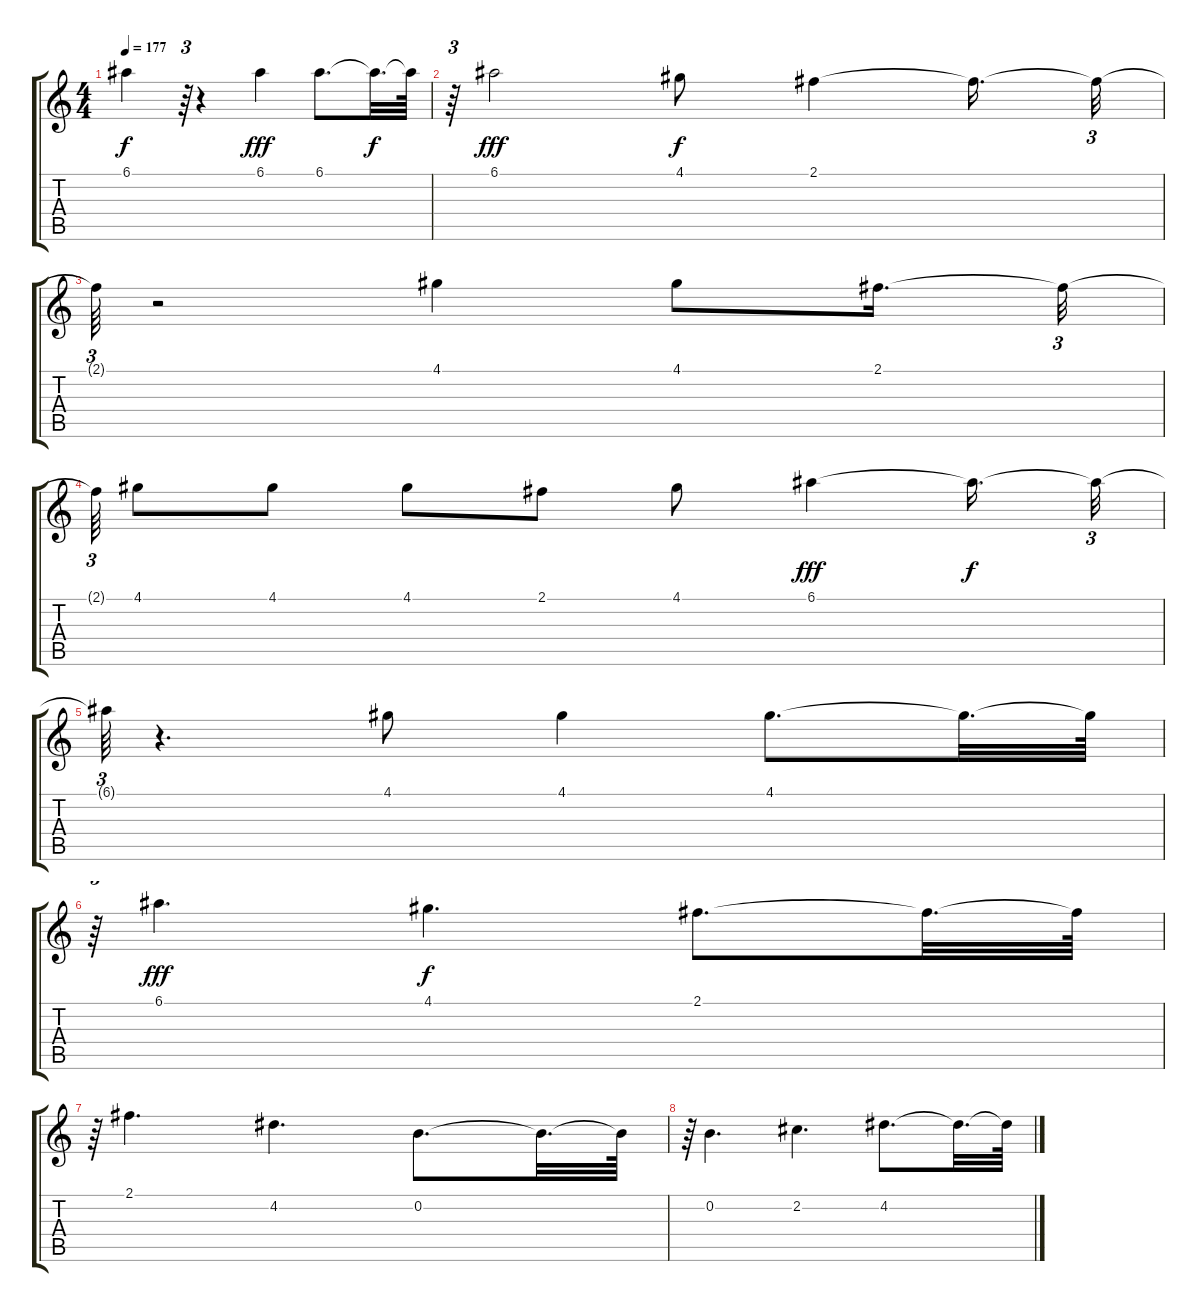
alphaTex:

\track "" {instrument electricguitarjazz}
\staff {score tabs}
\tuning (E4 B3 G3 D3 A2 E2) {hide}
\ts (4 4)
\tempo 177
\clef g2
\ks c
6.1{t}.4{dy f} r.64{tu (3 2)} r.4 6.1.4{dy fff} 6.1.8{d} 6.1{t}.32{d dy f} 6.1{t}.64 |
r.64{tu (3 2)} 6.1.2{dy fff} 4.1.8{dy f} 2.1.4 2.1{t}.16{d} 2.1{t}.32{tu (3 2)} |
2.1{t}.64{tu (3 2)} r.2 4.1.4 4.1.8 2.1.16{d} 2.1{t}.32{tu (3 2)} |
2.1{t}.64{tu (3 2)} 4.1.8 4.1.8 4.1.8 2.1.8 4.1.8 6.1.4{dy fff} 6.1{t}.16{d dy f} 6.1{t}.32{tu (3 2)} |
6.1{t}.64{tu (3 2)} r.4{d} 4.1.8 4.1.4 4.1.8{d} 4.1{t}.32{d} 4.1{t}.64 |
r.64{tu (3 2)} 6.1.4{d dy fff} 4.1.4{d dy f} 2.1.8{d} 2.1{t}.32{d} 2.1{t}.64 |
r.64{tu (3 2)} 2.1.4{d} 4.2.4{d} 0.2.8{d} 0.2{t}.32{d} 0.2{t}.64 |
r.64{tu (3 2)} 0.2.4{d} 2.2.4{d} 4.2.8{d} 4.2{t}.32{d} 4.2{t}.64
